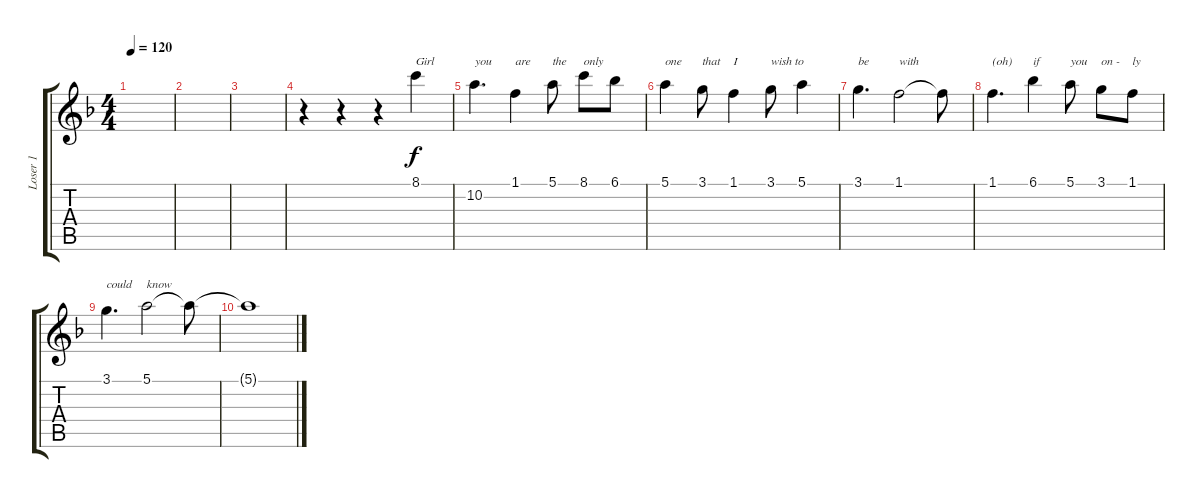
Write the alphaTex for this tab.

\track ("Loser 1" "Loser 1") {instrument electricguitarclean}
\staff {score tabs}
\tuning (E4 B3 G3 D3 A2 E2) {hide}
\ts (4 4)
\tempo 120
\clef g2
\ks f
|
|
|
r.4 r.4 r.4 8.1.4{txt "Girl"} |
10.2.4{d txt "you"} 1.1.4{txt "are"} 5.1.8{txt "the"} 8.1.8{txt "only"} 6.1.8 |
5.1.4{txt "one"} 3.1.8{txt "that"} 1.1.4{txt "I"} 3.1.8{txt "wish to"} 5.1.4 |
3.1.4{d txt "be"} 1.1.2{txt "with"} 1.1{t}.8 |
1.1.4{d txt "(oh)"} 6.1.4{txt "if"} 5.1.8{txt "you"} 3.1.8{txt "on -"} 1.1.8{txt "ly"} |
3.1.4{d txt "could"} 5.1.2{txt "know"} 5.1{t}.8 |
5.1{t}.1
